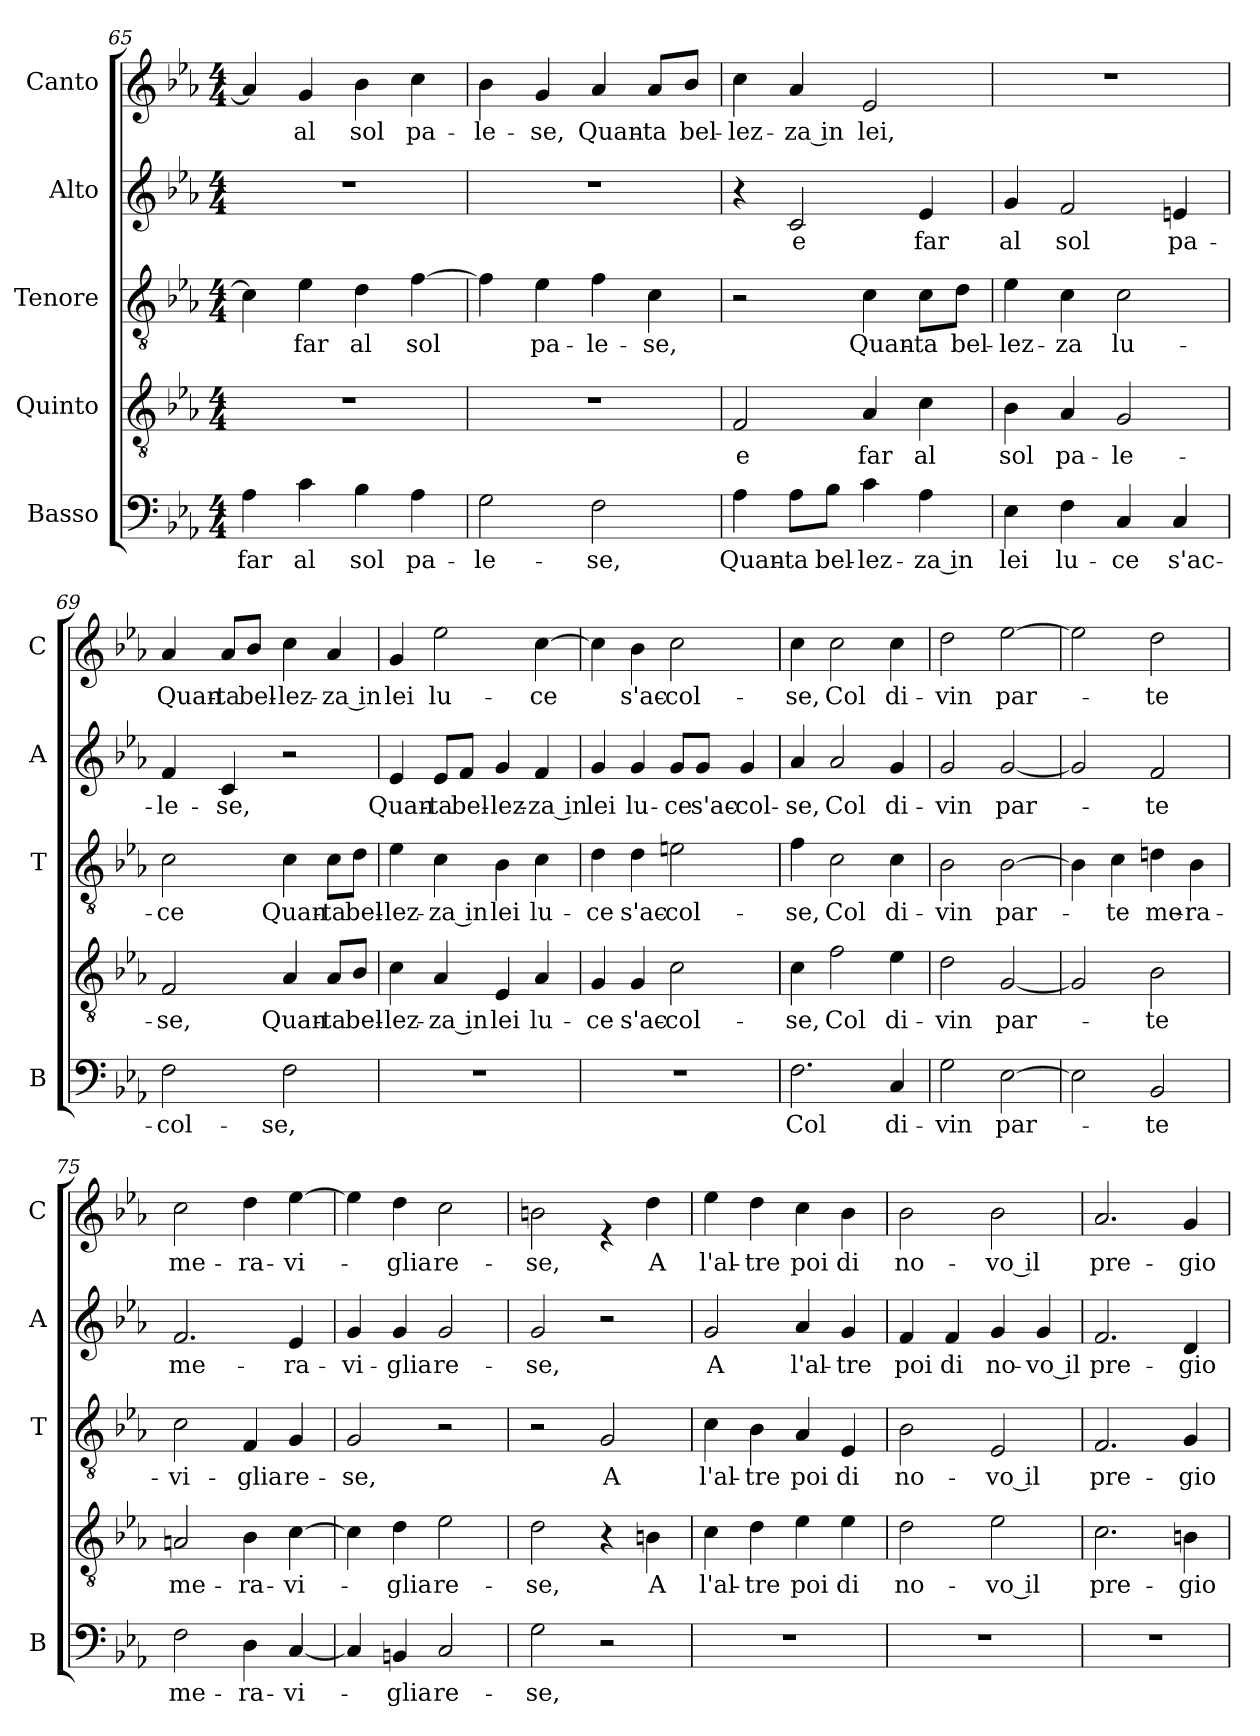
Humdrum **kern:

**kern	**text	**kern	**text	**kern	**text	**kern	**text	**kern	**text
*part5	*part5	*part4	*part4	*part3	*part3	*part2	*part2	*part1	*part1
*staff5	*staff5	*staff4	*staff4	*staff3	*staff3	*staff2	*staff2	*staff1	*staff1
*I"Basso	*	*I"Quinto	*	*I"Tenore	*	*I"Alto	*	*I"Canto	*
*I'B	*	*	*	*I'T	*	*I'A	*	*I'C	*
!!LO:LB:g=z
*clefF4	*	*clefGv2	*	*clefGv2	*	*clefG2	*	*clefG2	*
*k[b-e-a-]	*	*k[b-e-a-]	*	*k[b-e-a-]	*	*k[b-e-a-]	*	*k[b-e-a-]	*
*E-:	*	*E-:	*	*E-:	*	*E-:	*	*E-:	*
*M4/4	*	*M4/4	*	*M4/4	*	*M4/4	*	*M4/4	*
=65	=65	=65	=65	=65	=65	=65	=65	=65	=65
!	!LO:LY:b	!	!	!	!	!	!	!	!
4A-\	far	1r	.	4c\]	.	1r	.	4a-/]	.
!	!LO:LY:b	!	!	!	!LO:LY:b	!	!	!	!LO:LY:b
4c\	al	.	.	4e-\	far	.	.	4g/	al
!	!LO:LY:b	!	!	!	!LO:LY:b	!	!	!	!LO:LY:b
4B-\	sol	.	.	4d\	al	.	.	4b-\	sol
!	!LO:LY:b	!	!	!	!LO:LY:b	!	!	!	!LO:LY:b
4A-\	pa-	.	.	[4f\	sol	.	.	4cc\	pa-
=66	=66	=66	=66	=66	=66	=66	=66	=66	=66
!	!LO:LY:b	!	!	!	!	!	!	!	!LO:LY:b
2G\	-le-	1r	.	4f\]	.	1r	.	4b-\	-le-
!	!	!	!	!	!LO:LY:b	!	!	!	!LO:LY:b
.	.	.	.	4e-\	pa-	.	.	4g/	-se,
!	!LO:LY:b	!	!	!	!LO:LY:b	!	!	!	!LO:LY:b
2F\	-se,	.	.	4f\	-le-	.	.	4a-/	Quan-
!	!	!	!	!	!LO:LY:b	!	!	!	!LO:LY:b
.	.	.	.	4c\	-se,	.	.	8a-/L	-ta
!	!	!	!	!	!	!	!	!	!LO:LY:b
.	.	.	.	.	.	.	.	8b-/J	bel-
=67	=67	=67	=67	=67	=67	=67	=67	=67	=67
!	!LO:LY:b	!	!LO:LY:b	!	!	!	!	!	!LO:LY:b
4A-\	Quan-	2F/	e	2r	.	4r	.	4cc\	-lez-
!	!LO:LY:b	!	!	!	!	!	!LO:LY:b	!	!LO:LY:b
8A-\L	-ta	.	.	.	.	2c/	e	4a-/	-za in
!	!LO:LY:b	!	!	!	!	!	!	!	!
8B-\J	bel-	.	.	.	.	.	.	.	.
!	!LO:LY:b	!	!LO:LY:b	!	!LO:LY:b	!	!	!	!LO:LY:b
4c\	-lez-	4A-/	far	4c\	Quan-	.	.	2e-/	lei,
!	!LO:LY:b	!	!LO:LY:b	!	!LO:LY:b	!	!LO:LY:b	!	!
4A-\	-za in	4c\	al	8c\L	-ta	4e-/	far	.	.
!	!	!	!	!	!LO:LY:b	!	!	!	!
.	.	.	.	8d\J	bel-	.	.	.	.
=68	=68	=68	=68	=68	=68	=68	=68	=68	=68
!	!LO:LY:b	!	!LO:LY:b	!	!LO:LY:b	!	!LO:LY:b	!	!
4E-\	lei	4B-\	sol	4e-\	-lez-	4g/	al	1r	.
!	!LO:LY:b	!	!LO:LY:b	!	!LO:LY:b	!	!LO:LY:b	!	!
4F\	lu-	4A-/	pa-	4c\	-za	2f/	sol	.	.
!	!LO:LY:b	!	!LO:LY:b	!	!LO:LY:b	!	!	!	!
4C/	-ce	2G/	-le-	2c\	lu-	.	.	.	.
!	!LO:LY:b	!	!	!	!	!	!LO:LY:b	!	!
4C/	s'ac-	.	.	.	.	4en/	pa-	.	.
=69	=69	=69	=69	=69	=69	=69	=69	=69	=69
!	!LO:LY:b	!	!LO:LY:b	!	!LO:LY:b	!	!LO:LY:b	!	!LO:LY:b
2F\	-col-	2F/	-se,	2c\	-ce	4f/	-le-	4a-/	Quan-
!	!	!	!	!	!	!	!LO:LY:b	!	!LO:LY:b
.	.	.	.	.	.	4c/	-se,	8a-/L	-ta
!	!	!	!	!	!	!	!	!	!LO:LY:b
.	.	.	.	.	.	.	.	8b-/J	bel-
!	!LO:LY:b	!	!LO:LY:b	!	!LO:LY:b	!	!	!	!LO:LY:b
2F\	-se,	4A-/	Quan-	4c\	Quan-	2r	.	4cc\	-lez-
!	!	!	!LO:LY:b	!	!LO:LY:b	!	!	!	!LO:LY:b
.	.	8A-/L	-ta	8c\L	-ta	.	.	4a-/	-za in
!	!	!	!LO:LY:b	!	!LO:LY:b	!	!	!	!
.	.	8B-/J	bel-	8d\J	bel-	.	.	.	.
=70	=70	=70	=70	=70	=70	=70	=70	=70	=70
!	!	!	!LO:LY:b	!	!LO:LY:b	!	!LO:LY:b	!	!LO:LY:b
1r	.	4c\	-lez-	4e-\	-lez-	4e-/	Quan-	4g/	lei
!	!	!	!LO:LY:b	!	!LO:LY:b	!	!LO:LY:b	!	!LO:LY:b
.	.	4A-/	-za in	4c\	-za in	8e-/L	-ta	2ee-\	lu-
!	!	!	!	!	!	!	!LO:LY:b	!	!
.	.	.	.	.	.	8f/J	bel-	.	.
!	!	!	!LO:LY:b	!	!LO:LY:b	!	!LO:LY:b	!	!
.	.	4E-/	lei	4B-\	lei	4g/	-lez-	.	.
!	!	!	!LO:LY:b	!	!LO:LY:b	!	!LO:LY:b	!	!LO:LY:b
.	.	4A-/	lu-	4c\	lu-	4f/	-za in	[4cc\	-ce
!!LO:LB:g=z
=71	=71	=71	=71	=71	=71	=71	=71	=71	=71
!	!	!	!LO:LY:b	!	!LO:LY:b	!	!LO:LY:b	!	!
1r	.	4G/	-ce	4d\	-ce	4g/	lei	4cc\]	.
!	!	!	!LO:LY:b	!	!LO:LY:b	!	!LO:LY:b	!	!LO:LY:b
.	.	4G/	s'ac-	4d\	s'ac-	4g/	lu-	4b-\	s'ac-
!	!	!	!LO:LY:b	!	!LO:LY:b	!	!LO:LY:b	!	!LO:LY:b
.	.	2c\	-col-	2en\	-col-	8g/L	-ce	2cc\	-col-
!	!	!	!	!	!	!	!LO:LY:b	!	!
.	.	.	.	.	.	8g/J	s'ac-	.	.
!	!	!	!	!	!	!	!LO:LY:b	!	!
.	.	.	.	.	.	4g/	-col-	.	.
=72	=72	=72	=72	=72	=72	=72	=72	=72	=72
!	!LO:LY:b	!	!LO:LY:b	!	!LO:LY:b	!	!LO:LY:b	!	!LO:LY:b
2.F\	Col	4c\	-se,	4f\	-se,	4a-/	-se,	4cc\	-se,
!	!	!	!LO:LY:b	!	!LO:LY:b	!	!LO:LY:b	!	!LO:LY:b
.	.	2f\	Col	2c\	Col	2a-/	Col	2cc\	Col
!	!LO:LY:b	!	!LO:LY:b	!	!LO:LY:b	!	!LO:LY:b	!	!LO:LY:b
4C/	di-	4e-\	di-	4c\	di-	4g/	di-	4cc\	di-
=73	=73	=73	=73	=73	=73	=73	=73	=73	=73
!	!LO:LY:b	!	!LO:LY:b	!	!LO:LY:b	!	!LO:LY:b	!	!LO:LY:b
2G\	-vin	2d\	-vin	2B-\	-vin	2g/	-vin	2dd\	-vin
!	!LO:LY:b	!	!LO:LY:b	!	!LO:LY:b	!	!LO:LY:b	!	!LO:LY:b
[2E-\	par-	[2G/	par-	[2B-\	par-	[2g/	par-	[2ee-\	par-
=74	=74	=74	=74	=74	=74	=74	=74	=74	=74
2E-\]	.	2G/]	.	4B-\]	.	2g/]	.	2ee-\]	.
!	!	!	!	!	!LO:LY:b	!	!	!	!
.	.	.	.	4c\	-te	.	.	.	.
!	!LO:LY:b	!	!LO:LY:b	!	!LO:LY:b	!	!LO:LY:b	!	!LO:LY:b
2BB-/	-te	2B-\	-te	4dni\	me-	2f/	-te	2dd\	-te
!	!	!	!	!	!LO:LY:b	!	!	!	!
.	.	.	.	4B-\	-ra-	.	.	.	.
=75	=75	=75	=75	=75	=75	=75	=75	=75	=75
!	!LO:LY:b	!	!LO:LY:b	!	!LO:LY:b	!	!LO:LY:b	!	!LO:LY:b
2F\	me-	2An/	me-	2c\	-vi-	2.f/	me-	2cc\	me-
!	!LO:LY:b	!	!LO:LY:b	!	!LO:LY:b	!	!	!	!LO:LY:b
4D\	-ra-	4B-\	-ra-	4F/	-glia	.	.	4dd\	-ra-
!	!LO:LY:b	!	!LO:LY:b	!	!LO:LY:b	!	!LO:LY:b	!	!LO:LY:b
[4C/	-vi-	[4c\	-vi-	4G/	re-	4e-/	-ra-	[4ee-\	-vi-
=76	=76	=76	=76	=76	=76	=76	=76	=76	=76
!	!	!	!	!	!LO:LY:b	!	!LO:LY:b	!	!
4C/]	.	4c\]	.	2G/	-se,	4g/	-vi-	4ee-\]	.
!	!LO:LY:b	!	!LO:LY:b	!	!	!	!LO:LY:b	!	!LO:LY:b
4BBn/	-glia	4d\	-glia	.	.	4g/	-glia	4dd\	-glia
!	!LO:LY:b	!	!LO:LY:b	!	!	!	!LO:LY:b	!	!LO:LY:b
2C/	re-	2e-\	re-	2r	.	2g/	re-	2cc\	re-
=77	=77	=77	=77	=77	=77	=77	=77	=77	=77
!	!LO:LY:b	!	!LO:LY:b	!	!	!	!LO:LY:b	!	!LO:LY:b
2G\	-se,	2d\	-se,	2r	.	2g/	-se,	2bn\	-se,
!	!	!	!	!	!LO:LY:b	!	!	!	!
2r	.	4r	.	2G/	A	2r	.	4re	.
!	!	!	!LO:LY:b	!	!	!	!	!	!LO:LY:b
.	.	4Bn\	A	.	.	.	.	4dd\	A
=78	=78	=78	=78	=78	=78	=78	=78	=78	=78
!	!	!	!LO:LY:b	!	!LO:LY:b	!	!LO:LY:b	!	!LO:LY:b
1r	.	4c\	l'al-	4c\	l'al-	2g/	A	4ee-\	l'al-
!	!	!	!LO:LY:b	!	!LO:LY:b	!	!	!	!LO:LY:b
.	.	4d\	-tre	4B-\	-tre	.	.	4dd\	-tre
!	!	!	!LO:LY:b	!	!LO:LY:b	!	!LO:LY:b	!	!LO:LY:b
.	.	4e-\	poi	4A-/	poi	4a-/	l'al-	4cc\	poi
!	!	!	!LO:LY:b	!	!LO:LY:b	!	!LO:LY:b	!	!LO:LY:b
.	.	4e-\	di	4E-/	di	4g/	-tre	4b-\	di
!!LO:PB:g=z
=79	=79	=79	=79	=79	=79	=79	=79	=79	=79
!	!	!	!LO:LY:b	!	!LO:LY:b	!	!LO:LY:b	!	!LO:LY:b
1r	.	2d\	no-	2B-\	no-	4f/	poi	2b-\	no-
!	!	!	!	!	!	!	!LO:LY:b	!	!
.	.	.	.	.	.	4f/	di	.	.
!	!	!	!LO:LY:b	!	!LO:LY:b	!	!LO:LY:b	!	!LO:LY:b
.	.	2e-\	-vo il	2E-/	-vo il	4g/	no-	2b-\	-vo il
!	!	!	!	!	!	!	!LO:LY:b	!	!
.	.	.	.	.	.	4g/	-vo il	.	.
=80	=80	=80	=80	=80	=80	=80	=80	=80	=80
!	!	!	!LO:LY:b	!	!LO:LY:b	!	!LO:LY:b	!	!LO:LY:b
1r	.	2.c\	pre-	2.F/	pre-	2.f/	pre-	2.a-/	pre-
!	!	!	!LO:LY:b	!	!LO:LY:b	!	!LO:LY:b	!	!LO:LY:b
.	.	4Bn\	-gio	4G/	-gio	4d/	-gio	4g/	-gio
=	=	=	=	=	=	=	=	=	=
*-	*-	*-	*-	*-	*-	*-	*-	*-	*-
